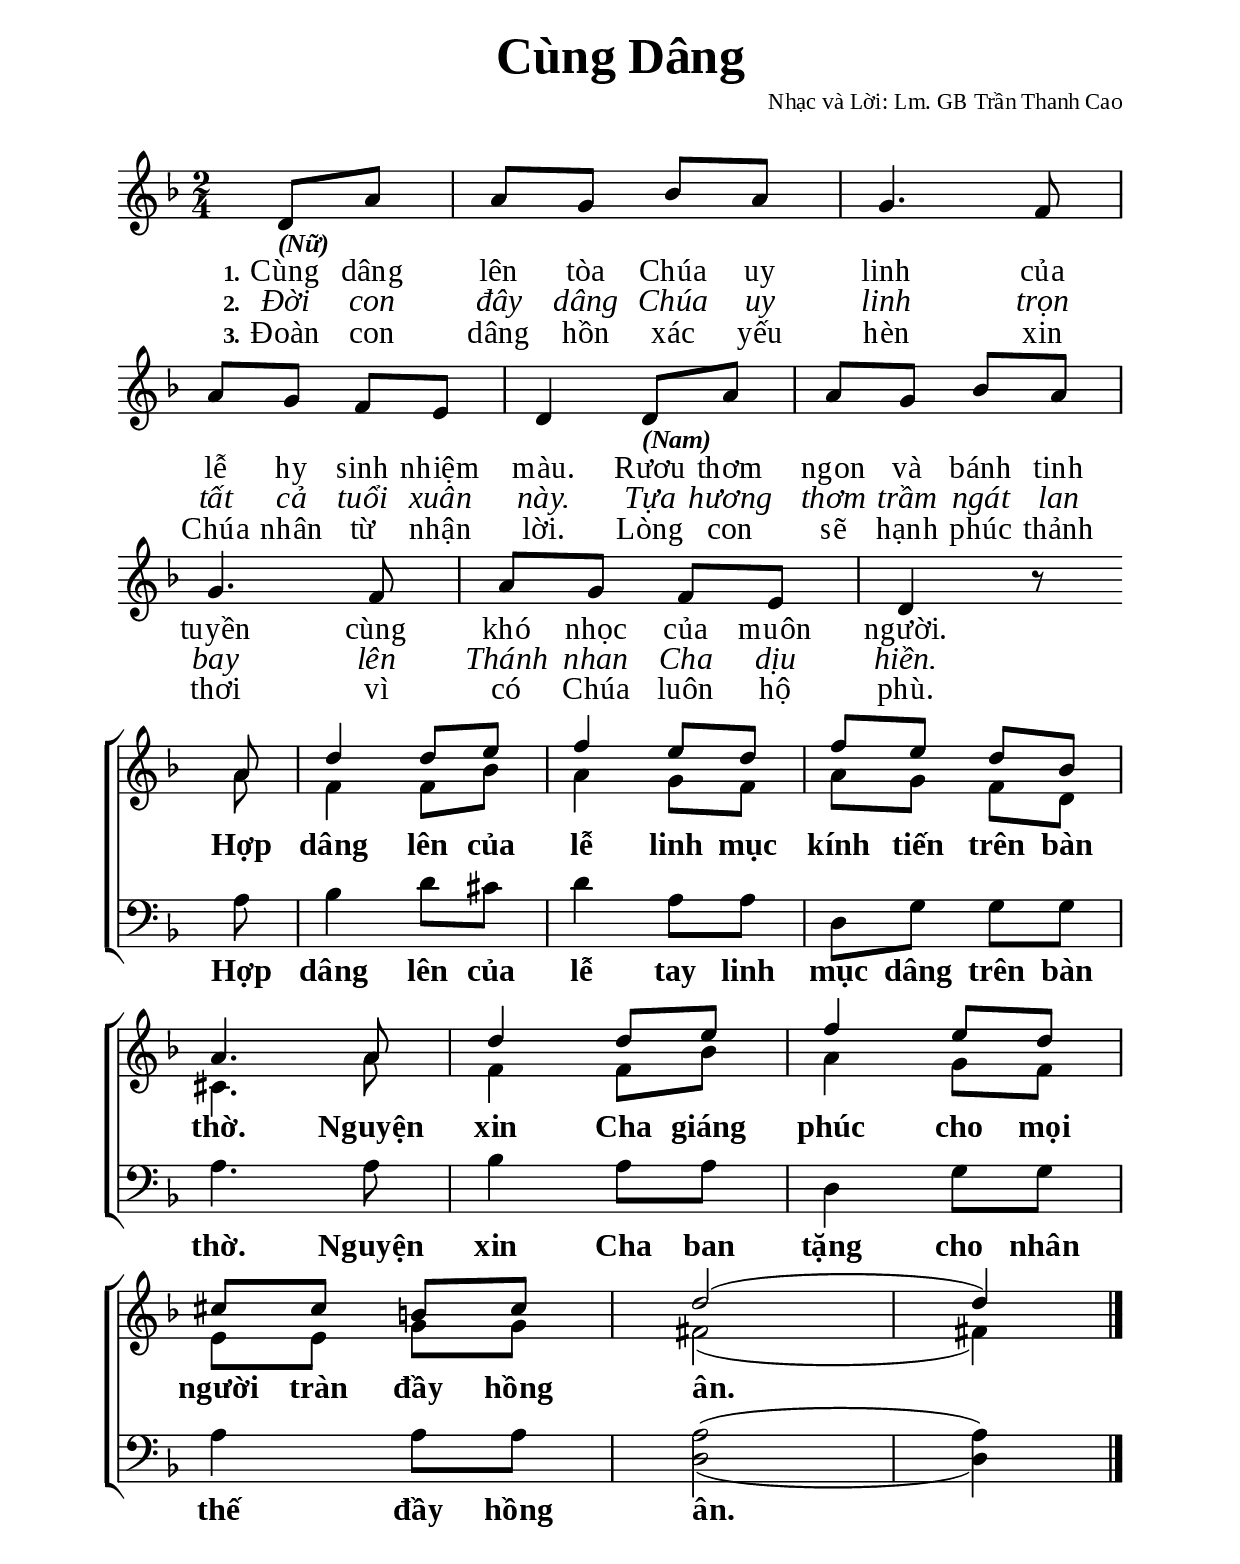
% Cài đặt chung
\version "2.20.0"
\include "english.ly"

\header {
  title = \markup { \fontsize #3 "Cùng Dâng" }
  composer = "Nhạc và Lời: Lm. GB Trần Thanh Cao"
  arranger = " "
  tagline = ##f
}

\paper {
  #(set-paper-size "a4")
  top-margin = 10\mm
  bottom-margin = 10\mm
  left-margin = 20\mm
  right-margin = 20\mm
  indent = #0
  #(define fonts
    (make-pango-font-tree
      "Liberation Serif"
      "Liberation Serif"
      "Liberation Serif"
      (/ 20 20)))
  page-count = #1
}

% Nhạc phiên khúc
nhacPhienKhuc = \relative c' {
  _\markup { \bold \italic (Nữ) }
  \partial 4 
  d8 a' |
  a g bf a |
  g4. f8 |
  a g f e |
  d4 d8 _\markup { \bold \italic (Nam) } a' |
  a g bf a |
  g4. f8 |
  a g f e |
  d4 r8
}

% Nhạc điệp khúc
nhacDiepKhucSop = \relative c'' {
  \partial 8 a8 |
  d4 d8 e |
  f4 e8 d |
  f e d bf |
  a4. a8 |
  d4 d8 e |
  f4 e8 d |
  cs cs b! cs |
  d2 ( |
  d4) \bar "|."
}

nhacDiepKhucAlto = \relative c'' {
  \partial 8 a8 |
  f4 f8 bf |
  a4 g8 f |
  a g f d |
  cs4. a'8 |
  f4 f8 bf |
  a4 g8 f |
  e e g g |
  fs2 ( |
  fs4)
}

nhacDiepKhucBas = \relative c' {
  \partial 8 a8 |
  bf4 d8 cs |
  d4 a8 a |
  d, g g g |
  a4. a8 |
  bf4 a8 a |
  d,4 g8 g |
  a4 a8 a |
  <<
    {
      a2 ^( |
      a4)
    }
    {
      d,2 _( |
      d4)
    }
  >>
}

% Lời phiên khúc
loiPhienKhucMot = \lyricmode {
  \set stanza = #"1."
  Cùng dâng lên tòa Chúa uy linh của lễ hy sinh nhiệm màu.
  Rươu thơm ngon và bánh tinh tuyền cùng khó nhọc của muôn người.
}

loiPhienKhucHai = \lyricmode {
  \override Lyrics.LyricText.font-shape = #'italic
  \set stanza = #"2."
  Đời con đây dâng Chúa uy linh trọn tất cả tuổi xuân này.
  Tựa hương thơm trầm ngát lan bay lên Thánh nhan Cha dịu hiền.
}

loiPhienKhucBa = \lyricmode {
  \set stanza = #"3."
  Đoàn con dâng hồn xác yếu hèn xin Chúa nhân từ nhận lời.
  Lòng con sẽ hạnh phúc thảnh thơi vì có Chúa luôn hộ phù.
}

% Lời điệp khúc
loiDiepKhucSop = \lyricmode {
  Hợp dâng lên của lễ linh mục kính tiến trên bàn thờ.
  Nguyện xin Cha giáng phúc cho mọi người tràn đầy hồng ân.
}

loiDiepKhucBas = \lyricmode {
  Hợp dâng lên của lễ tay linh mục dâng trên bàn thờ.
  Nguyện xin Cha ban tặng cho nhân thế đầy hồng ân.
}

% Dàn trang
\score {
  \new ChoirStaff <<
    \new Staff = phienKhuc \with {
        \magnifyStaff #(magstep +1)
      }
      <<
      \new Voice = beSop {
        \key f \major \time 2/4 \nhacPhienKhuc
      }
    >>
    \new Lyrics \lyricsto beSop \loiPhienKhucMot
    \new Lyrics \lyricsto beSop \loiPhienKhucHai
    \new Lyrics \lyricsto beSop \loiPhienKhucBa
  >>
  \layout {
    \override Lyrics.LyricText.font-size = #+3
    \override Lyrics.LyricSpace.minimum-distance = #1.0
    \override Score.BarNumber.break-visibility = ##(#f #f #f)
    \override Score.SpacingSpanner.uniform-stretching = ##t
  } 
}

\score {
  \new ChoirStaff <<
    \new Staff \with {
        \consists "Merge_rests_engraver"
        \magnifyStaff #(magstep +1)
      }
      <<
        \clef "treble"
        \new Voice = beSop {
          \voiceOne \key f \major \time 2/4 \nhacDiepKhucSop
        }
        \new Voice = beAlto {
          \voiceTwo \key f \major \time 2/4 \nhacDiepKhucAlto
        }
        \new Lyrics \lyricsto beSop \loiDiepKhucSop
    >>
    \new Staff \with {
        \consists "Merge_rests_engraver"
        \magnifyStaff #(magstep +1)
      }
      <<
        \clef "bass"
        \new Voice = beBas {
          \voiceTwo \key f \major \time 2/4 \nhacDiepKhucBas
        }
        \new Lyrics \lyricsto beBas \loiDiepKhucBas
    >>
  >>
  \layout {
    \override Staff.TimeSignature.transparent = ##t
    \override Lyrics.LyricText.font-series = #'bold
    \override Lyrics.LyricText.font-size = #+3
    \override Lyrics.LyricSpace.minimum-distance = #1.5
    \override Score.BarNumber.break-visibility = ##(#f #f #f)
    \override Score.SpacingSpanner.uniform-stretching = ##t
  }
}
